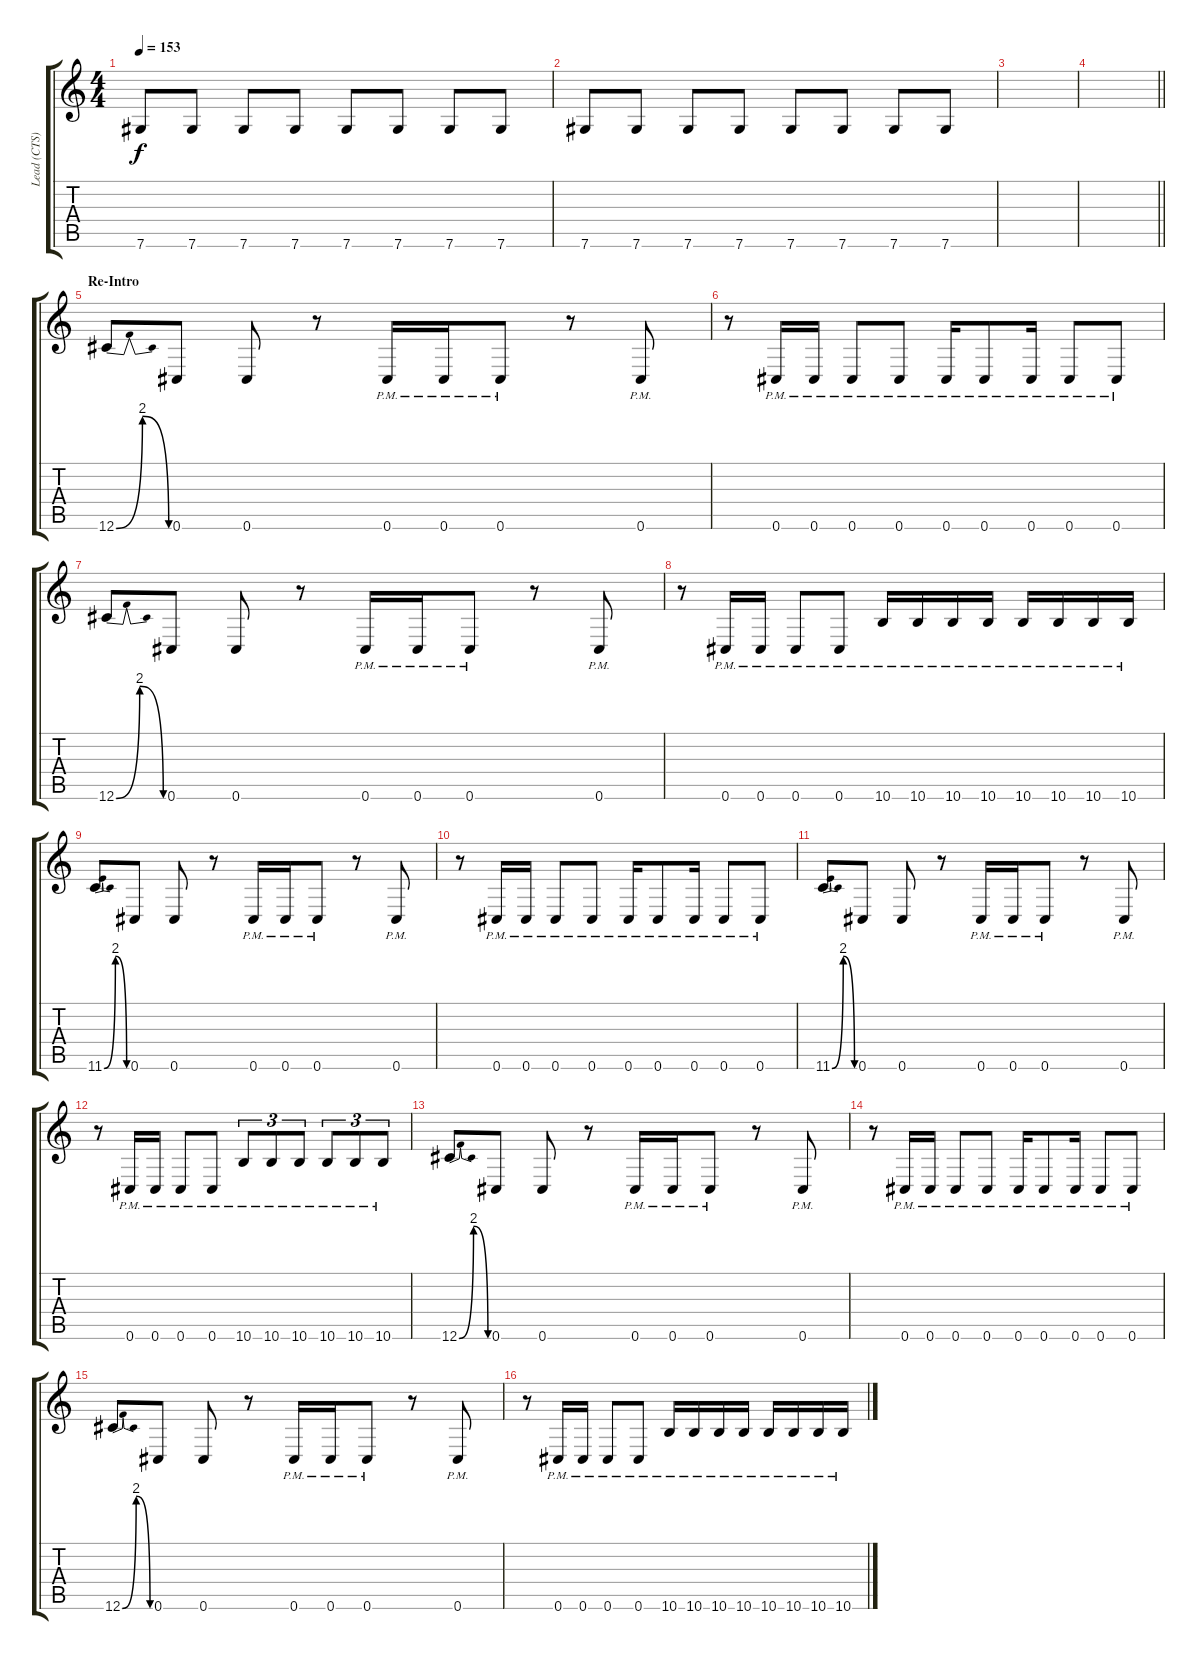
\track ("Lead (CTS) / Rythm (IW)" "Lead (CTS)") {instrument distortionguitar}
\staff {score tabs}
\tuning (Eb4 Bb3 Gb3 Db3 Ab2 Db2) {hide}
\ts (4 4)
\tempo 153
\clef g2
\ks c
7.6.8{dy f} 7.6.8 7.6.8 7.6.8 7.6.8 7.6.8 7.6.8 7.6.8 |
7.6.8 7.6.8 7.6.8 7.6.8 7.6.8 7.6.8 7.6.8 7.6.8 |
|
\barLineRight lightlight
|
\section ("" "Re-Intro")
12.6{be (bendrelease 0 0 30 8 30 8 60 0)}.8 0.6.8 0.6.8 r.8 0.6{pm}.16 0.6{pm}.16 0.6{pm}.8 r.8 0.6{pm}.8 |
r.8 0.6{pm}.16 0.6{pm}.16 0.6{pm}.8 0.6{pm}.8 0.6{pm}.16 0.6{pm}.8 0.6{pm}.16 0.6{pm}.8 0.6{pm}.8 |
12.6{be (bendrelease 0 0 30 8 30 8 60 0)}.8 0.6.8 0.6.8 r.8 0.6{pm}.16 0.6{pm}.16 0.6{pm}.8 r.8 0.6{pm}.8 |
r.8 0.6{pm}.16 0.6{pm}.16 0.6{pm}.8 0.6{pm}.8 10.6{pm}.16 10.6{pm}.16 10.6{pm}.16 10.6{pm}.16 10.6{pm}.16 10.6{pm}.16 10.6{pm}.16 10.6{pm}.16 |
11.6{be (bendrelease 0 0 30 8 30 8 60 0)}.8 0.6.8 0.6.8 r.8 0.6{pm}.16 0.6{pm}.16 0.6{pm}.8 r.8 0.6{pm}.8 |
r.8 0.6{pm}.16 0.6{pm}.16 0.6{pm}.8 0.6{pm}.8 0.6{pm}.16 0.6{pm}.8 0.6{pm}.16 0.6{pm}.8 0.6{pm}.8 |
11.6{be (bendrelease 0 0 30 8 30 8 60 0)}.8 0.6.8 0.6.8 r.8 0.6{pm}.16 0.6{pm}.16 0.6{pm}.8 r.8 0.6{pm}.8 |
r.8 0.6{pm}.16 0.6{pm}.16 0.6{pm}.8 0.6{pm}.8 10.6{pm}.8{tu (3 2)} 10.6{pm}.8{tu (3 2)} 10.6{pm}.8{tu (3 2)} 10.6{pm}.8{tu (3 2)} 10.6{pm}.8{tu (3 2)} 10.6{pm}.8{tu (3 2)} |
12.6{be (bendrelease 0 0 30 8 30 8 60 0)}.8 0.6.8 0.6.8 r.8 0.6{pm}.16 0.6{pm}.16 0.6{pm}.8 r.8 0.6{pm}.8 |
r.8 0.6{pm}.16 0.6{pm}.16 0.6{pm}.8 0.6{pm}.8 0.6{pm}.16 0.6{pm}.8 0.6{pm}.16 0.6{pm}.8 0.6{pm}.8 |
12.6{be (bendrelease 0 0 30 8 30 8 60 0)}.8 0.6.8 0.6.8 r.8 0.6{pm}.16 0.6{pm}.16 0.6{pm}.8 r.8 0.6{pm}.8 |
r.8 0.6{pm}.16 0.6{pm}.16 0.6{pm}.8 0.6{pm}.8 10.6{pm}.16 10.6{pm}.16 10.6{pm}.16 10.6{pm}.16 10.6{pm}.16 10.6{pm}.16 10.6{pm}.16 10.6{pm}.16
